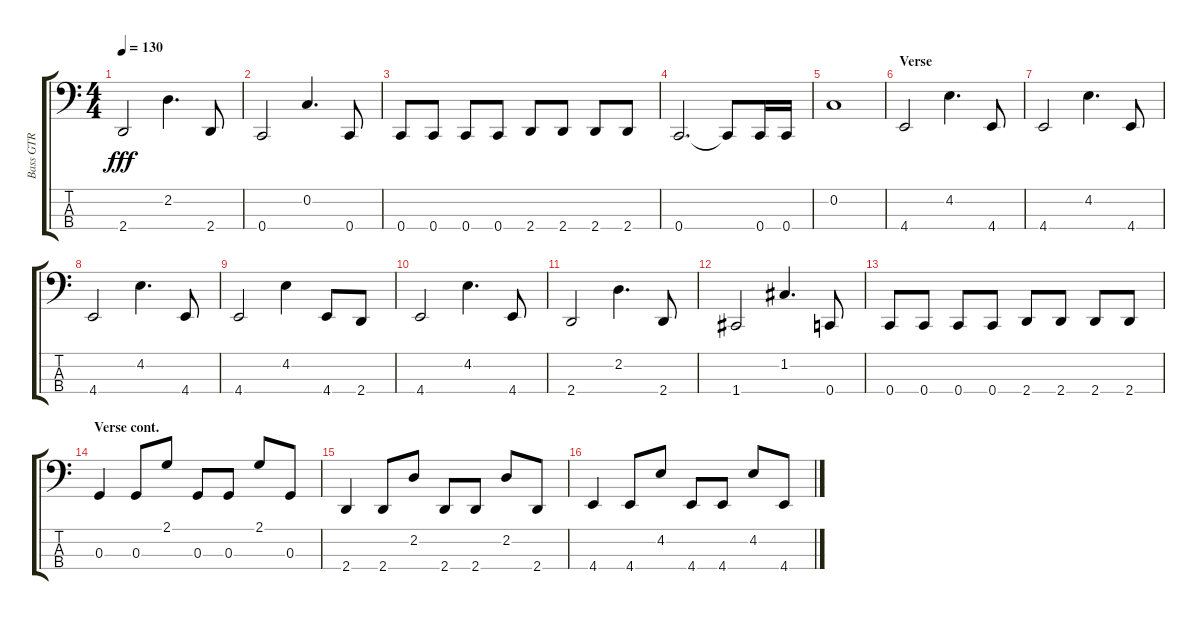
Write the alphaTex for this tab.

\track ("Bass GTR" "Bass GTR") {instrument electricbassfinger}
\staff {score tabs}
\tuning (F2 C2 G1 C1) {hide}
\ts (4 4)
\tempo 130
\clef f4
\ks aminor
2.4.2{dy fff} 2.2.4{d} 2.4.8 |
0.4.2 0.2.4{d} 0.4.8 |
0.4.8 0.4.8 0.4.8 0.4.8 2.4.8 2.4.8 2.4.8 2.4.8 |
0.4.2{d} 0.4{t}.8 0.4.16 0.4.16 |
0.2.1 |
\section ("" "Verse")
4.4.2 4.2.4{d} 4.4.8 |
4.4.2 4.2.4{d} 4.4.8 |
4.4.2 4.2.4{d} 4.4.8 |
4.4.2 4.2.4 4.4.8 2.4.8 |
4.4.2 4.2.4{d} 4.4.8 |
2.4.2 2.2.4{d} 2.4.8 |
1.4.2 1.2.4{d} 0.4.8 |
0.4.8 0.4.8 0.4.8 0.4.8 2.4.8 2.4.8 2.4.8 2.4.8 |
\section ("" "Verse cont.")
0.3.4 0.3.8 2.1.8 0.3.8 0.3.8 2.1.8 0.3.8 |
2.4.4 2.4.8 2.2.8 2.4.8 2.4.8 2.2.8 2.4.8 |
4.4.4 4.4.8 4.2.8 4.4.8 4.4.8 4.2.8 4.4.8
